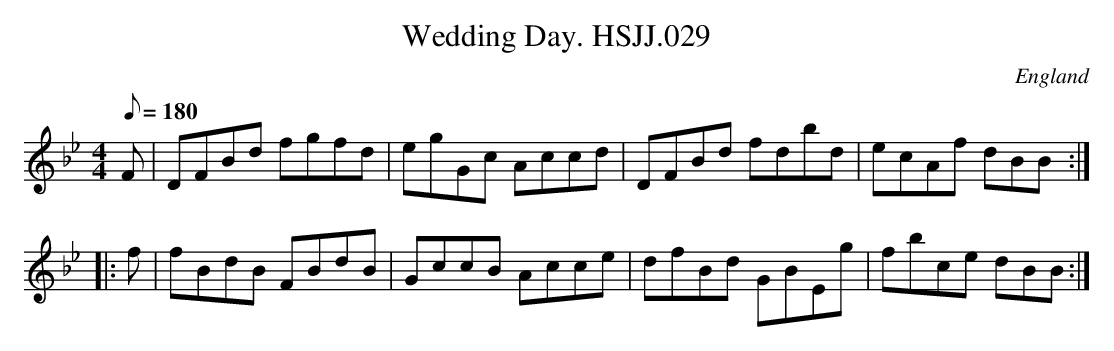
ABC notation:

X:1
T:Wedding Day. HSJJ.029
M:4/4
L:1/8
Q:180
O:England
K:Bb
F|DFBd fgfd|egGc Accd|DFBd fdbd|ecAf dBB:|!
|:f|fBdB FBdB|GccB Acce|dfBd GBEg|fbce dBB:|]
